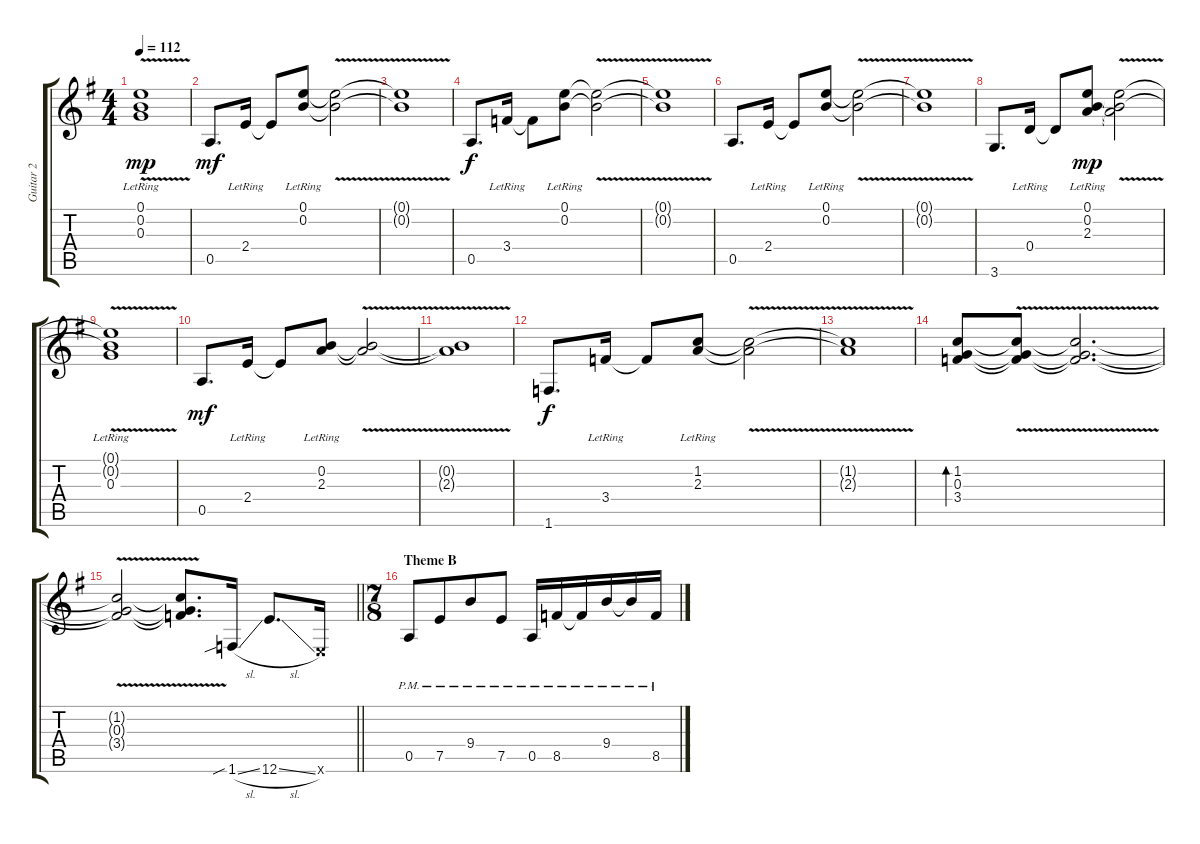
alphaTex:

\track ("Guitar 2" "Guitar 2") {instrument overdrivenguitar}
\staff {score tabs}
\tuning (E4 B3 G3 D3 A2 E2) {hide}
\ts (4 4)
\tempo 112
\clef g2
\ks g
(0.1{v t} 0.2{v t} 0.3{v lr}).1{dy mp} |
0.5.8{d dy mf} 2.4{lr}.16 2.4{t}.8 (0.1{lr} 0.2{lr}).8 (0.1{v t} 0.2{v t}).2 |
(0.1{v t} 0.2{v t}).1 |
0.5.8{d dy f} 3.4{lr}.16 3.4{t}.8 (0.1{lr} 0.2{lr}).8 (0.1{v t} 0.2{v t}).2 |
(0.1{v t} 0.2{v t}).1 |
0.5.8{d} 2.4{lr}.16 2.4{t}.8 (0.1{lr} 0.2{lr}).8 (0.1{v t} 0.2{v t}).2 |
(0.1{v t} 0.2{v t}).1 |
3.6.8{d} 0.4{lr}.16 0.4{t}.8 (0.1{lr} 0.2{lr} 2.3{lr}).8{dy mp} (0.1{v t} 0.2{v t} 2.3{v t}).2 |
(0.1{v t} 0.2{v t} 0.3{v lr}).1 |
0.5.8{d dy mf} 2.4{lr}.16 2.4{t}.8 (0.2{lr} 2.3{lr}).8 (0.2{v t} 2.3{v t}).2 |
(0.2{v t} 2.3{v t}).1 |
1.6.8{d dy f} 3.4{lr}.16 3.4{t}.8 (1.2{lr} 2.3{lr}).8 (1.2{v t} 2.3{v t}).2 |
(1.2{v t} 2.3{v t}).1 |
(1.2 0.3 3.4).8{bd 30} (1.2{v t} 0.3{v t} 3.4{v t}).8 (1.2{v t} 0.3{v t} 3.4{v t}).2{d} |
\barLineRight lightlight
(1.2{v t} 0.3{v t} 3.4{v t}).2 (1.2{v t} 0.3{v t} 3.4{v t}).8{d} 1.6{sib sl}.16 12.6{sl}.8{d} 0.6{x}.16 |
\ts (7 8)
\section ("" "Theme B")
0.5{pm}.8 7.5{pm}.8 9.4{pm}.8 7.5{pm}.8 0.5{pm}.16 8.5{pm}.16 8.5{pm t}.16 9.4{pm}.16 9.4{pm t}.16 8.5{pm}.16
